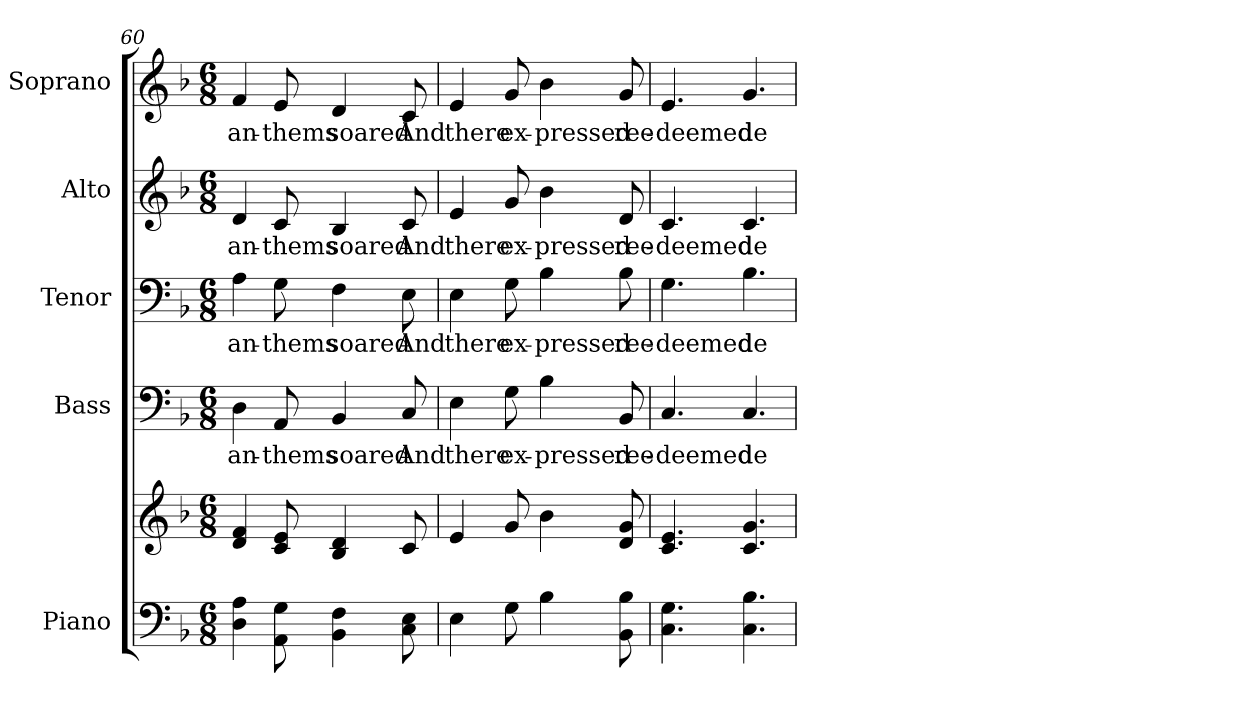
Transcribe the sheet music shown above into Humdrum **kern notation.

**kern	**kern	**kern	**text	**kern	**text	**kern	**text	**kern	**text
*part5	*part5	*part4	*part4	*part3	*part3	*part2	*part2	*part1	*part1
*staff6	*staff5	*staff4	*staff4	*staff3	*staff3	*staff2	*staff2	*staff1	*staff1
*I"Piano	*	*I"Bass	*	*I"Tenor	*	*I"Alto	*	*I"Soprano	*
*I'Pno.	*	*I'B.	*	*I'T.	*	*I'A.	*	*I'S.	*
!!LO:PB:g=z
*clefF4	*clefG2	*clefF4	*	*clefF4	*	*clefG2	*	*clefG2	*
*k[b-]	*k[b-]	*k[b-]	*	*k[b-]	*	*k[b-]	*	*k[b-]	*
*F:	*F:	*F:	*	*F:	*	*F:	*	*F:	*
*M6/8	*M6/8	*M6/8	*	*M6/8	*	*M6/8	*	*M6/8	*
=60	=60	=60	=60	=60	=60	=60	=60	=60	=60
!	!	!	!LO:LY:b:color=#000000	!	!	!	!	!	!
!	!	!	!	!	!LO:LY:b:color=#000000	!	!	!	!
!	!	!	!	!	!	!	!LO:LY:b:color=#000000	!	!
!	!	!	!	!	!	!	!	!	!LO:LY:b:color=#000000
4Di\ 4Ai	4di/ 4fi	4Di\	an-	4Ai\	an-	4di/	an-	4fi/	an-
!	!	!	!LO:LY:b:color=#000000	!	!	!	!	!	!
!	!	!	!	!	!LO:LY:b:color=#000000	!	!	!	!
!	!	!	!	!	!	!	!LO:LY:b:color=#000000	!	!
!	!	!	!	!	!	!	!	!	!LO:LY:b:color=#000000
8AAi\ 8Gi	8ci/ 8ei	8AAi/	-thems	8Gi\	-thems	8ci/	-thems	8ei/	-thems
!	!	!	!LO:LY:b:color=#000000	!	!	!	!	!	!
!	!	!	!	!	!LO:LY:b:color=#000000	!	!	!	!
!	!	!	!	!	!	!	!LO:LY:b:color=#000000	!	!
!	!	!	!	!	!	!	!	!	!LO:LY:b:color=#000000
4BB-i\ 4Fi	4B-i/ 4di	4BB-i/	soared	4Fi\	soared	4B-i/	soared	4di/	soared
!	!	!	!LO:LY:b:color=#000000	!	!	!	!	!	!
!	!	!	!	!	!LO:LY:b:color=#000000	!	!	!	!
!	!	!	!	!	!	!	!LO:LY:b:color=#000000	!	!
!	!	!	!	!	!	!	!	!	!LO:LY:b:color=#000000
8Ci\ 8Ei	8ci/	8Ci/	And	8Ei\	And	8ci/	And	8ci/	And
=61	=61	=61	=61	=61	=61	=61	=61	=61	=61
!	!	!	!LO:LY:b:color=#000000	!	!	!	!	!	!
!	!	!	!	!	!LO:LY:b:color=#000000	!	!	!	!
!	!	!	!	!	!	!	!LO:LY:b:color=#000000	!	!
!	!	!	!	!	!	!	!	!	!LO:LY:b:color=#000000
4Ei\	4ei/	4Ei\	there	4Ei\	there	4ei/	there	4ei/	there
!	!	!	!LO:LY:b:color=#000000	!	!	!	!	!	!
!	!	!	!	!	!LO:LY:b:color=#000000	!	!	!	!
!	!	!	!	!	!	!	!LO:LY:b:color=#000000	!	!
!	!	!	!	!	!	!	!	!	!LO:LY:b:color=#000000
8Gi\	8gi/	8Gi\	ex-	8Gi\	ex-	8gi/	ex-	8gi/	ex-
!	!	!	!LO:LY:b:color=#000000	!	!	!	!	!	!
!	!	!	!	!	!LO:LY:b:color=#000000	!	!	!	!
!	!	!	!	!	!	!	!LO:LY:b:color=#000000	!	!
!	!	!	!	!	!	!	!	!	!LO:LY:b:color=#000000
4B-i\	4b-i\	4B-i\	-pressed	4B-i\	-pressed	4b-i\	-pressed	4b-i\	-pressed
!	!	!	!LO:LY:b:color=#000000	!	!	!	!	!	!
!	!	!	!	!	!LO:LY:b:color=#000000	!	!	!	!
!	!	!	!	!	!	!	!LO:LY:b:color=#000000	!	!
!	!	!	!	!	!	!	!	!	!LO:LY:b:color=#000000
8BB-i\ 8B-i	8di/ 8gi	8BB-i/	ree-	8B-i\	ree-	8di/	ree-	8gi/	ree-
!!LO:PB:g=z
=62	=62	=62	=62	=62	=62	=62	=62	=62	=62
!	!	!	!LO:LY:b:color=#000000	!	!	!	!	!	!
!	!	!	!	!	!LO:LY:b:color=#000000	!	!	!	!
!	!	!	!	!	!	!	!LO:LY:b:color=#000000	!	!
!	!	!	!	!	!	!	!	!	!LO:LY:b:color=#000000
4.Ci\ 4.Gi	4.ci/ 4.ei	4.Ci/	-deemed	4.Gi\	-deemed	4.ci/	-deemed	4.ei/	-deemed
!	!	!	!LO:LY:b:color=#000000	!	!	!	!	!	!
!	!	!	!	!	!LO:LY:b:color=#000000	!	!	!	!
!	!	!	!	!	!	!	!LO:LY:b:color=#000000	!	!
!	!	!	!	!	!	!	!	!	!LO:LY:b:color=#000000
4.Ci\ 4.B-i	4.ci/ 4.gi	4.Ci/	de-	4.B-i\	de-	4.ci/	de-	4.gi/	de-
=	=	=	=	=	=	=	=	=	=
*-	*-	*-	*-	*-	*-	*-	*-	*-	*-
